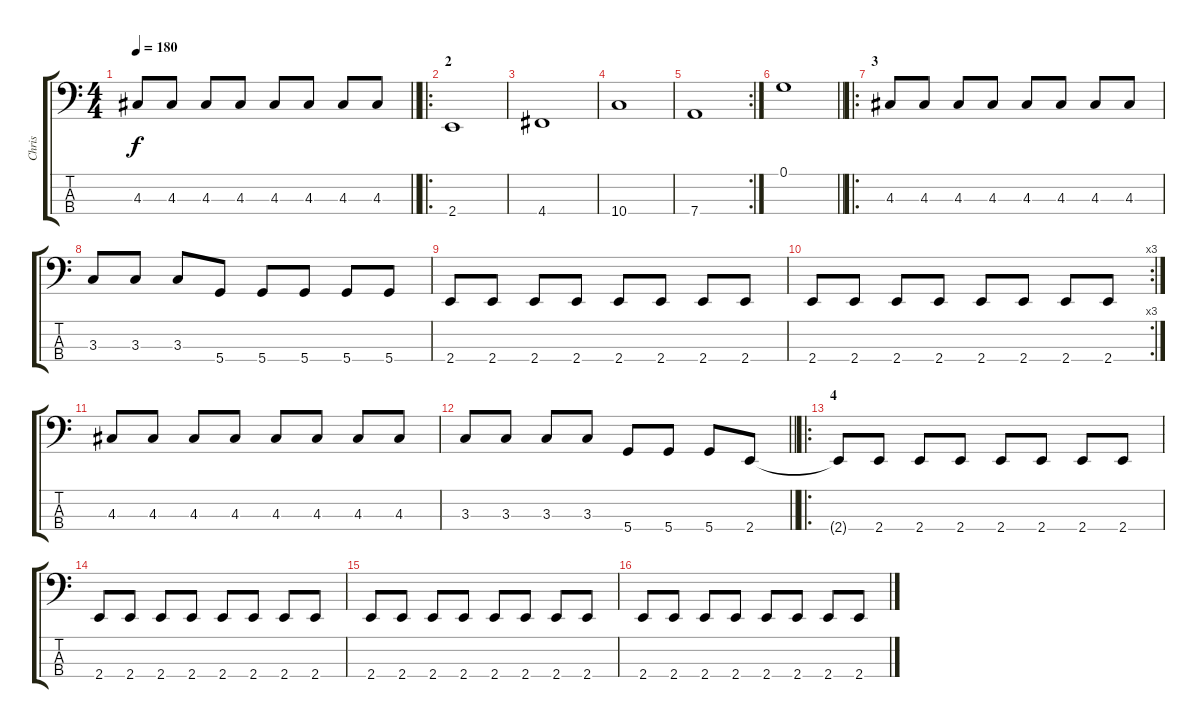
\track ("Chris" "Chris") {instrument electricbasspick}
\staff {score tabs}
\tuning (G2 D2 A1 D1) {hide}
\ts (4 4)
\tempo 180
\clef f4
\barLineRight lightlight
\ks c
4.3.8{dy f} 4.3.8 4.3.8 4.3.8 4.3.8 4.3.8 4.3.8 4.3.8 |
\ro
\section ("" "2")
2.4.1 |
4.4.1 |
10.4.1 |
\rc 2
7.4.1 |
\barLineRight lightlight
0.1.1 |
\ro
\section ("" "3")
4.3.8 4.3.8 4.3.8 4.3.8 4.3.8 4.3.8 4.3.8 4.3.8 |
3.3.8 3.3.8 3.3.8 5.4.8 5.4.8 5.4.8 5.4.8 5.4.8 |
2.4.8 2.4.8 2.4.8 2.4.8 2.4.8 2.4.8 2.4.8 2.4.8 |
\rc 3
2.4.8 2.4.8 2.4.8 2.4.8 2.4.8 2.4.8 2.4.8 2.4.8 |
4.3.8 4.3.8 4.3.8 4.3.8 4.3.8 4.3.8 4.3.8 4.3.8 |
\barLineRight lightlight
3.3.8 3.3.8 3.3.8 3.3.8 5.4.8 5.4.8 5.4.8 2.4.8 |
\ro
\section ("" "4")
2.4{t}.8 2.4.8 2.4.8 2.4.8 2.4.8 2.4.8 2.4.8 2.4.8 |
2.4.8 2.4.8 2.4.8 2.4.8 2.4.8 2.4.8 2.4.8 2.4.8 |
2.4.8 2.4.8 2.4.8 2.4.8 2.4.8 2.4.8 2.4.8 2.4.8 |
2.4.8 2.4.8 2.4.8 2.4.8 2.4.8 2.4.8 2.4.8 2.4.8
